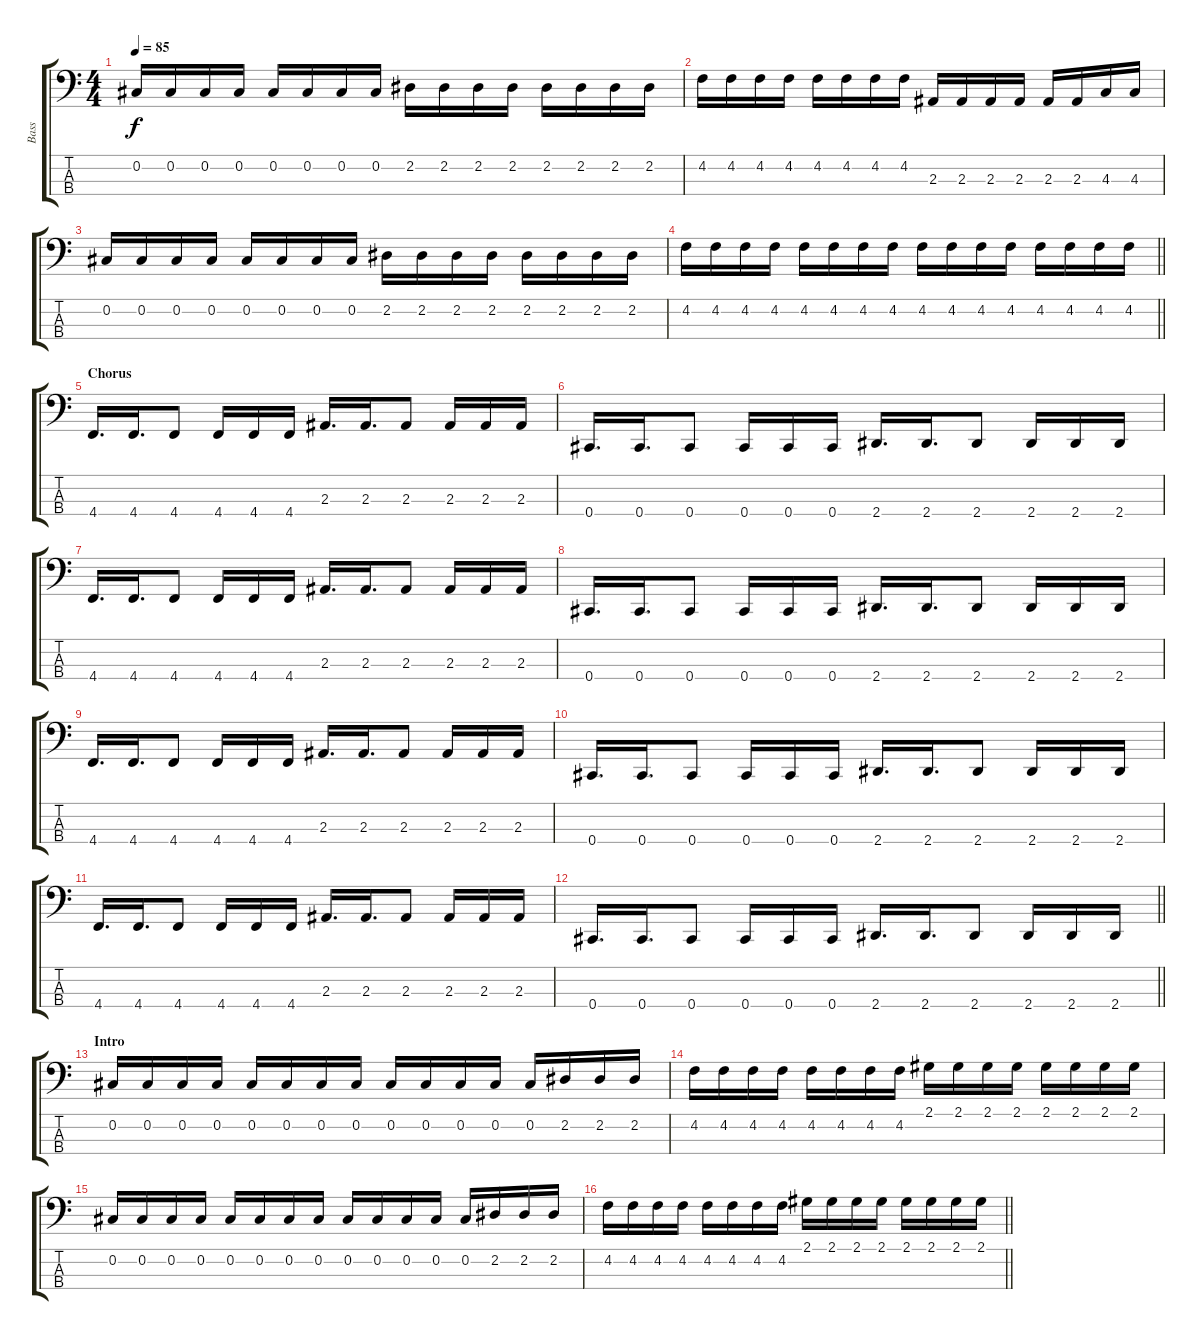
\track ("Bass" "Bass") {instrument electricbasspick}
\staff {score tabs}
\tuning (Gb2 Db2 Ab1 Db1) {hide}
\ts (4 4)
\tempo 85
\clef f4
\ks c
0.2.16{dy f} 0.2.16 0.2.16 0.2.16 0.2.16 0.2.16 0.2.16 0.2.16 2.2.16 2.2.16 2.2.16 2.2.16 2.2.16 2.2.16 2.2.16 2.2.16 |
4.2.16 4.2.16 4.2.16 4.2.16 4.2.16 4.2.16 4.2.16 4.2.16 2.3.16 2.3.16 2.3.16 2.3.16 2.3.16 2.3.16 4.3.16 4.3.16 |
0.2.16 0.2.16 0.2.16 0.2.16 0.2.16 0.2.16 0.2.16 0.2.16 2.2.16 2.2.16 2.2.16 2.2.16 2.2.16 2.2.16 2.2.16 2.2.16 |
\barLineRight lightlight
4.2.16 4.2.16 4.2.16 4.2.16 4.2.16 4.2.16 4.2.16 4.2.16 4.2.16 4.2.16 4.2.16 4.2.16 4.2.16 4.2.16 4.2.16 4.2.16 |
\section ("" "Chorus")
4.4.16{d} 4.4.16{d} 4.4.8 4.4.16 4.4.16 4.4.16 2.3.16{d} 2.3.16{d} 2.3.8 2.3.16 2.3.16 2.3.16 |
0.4.16{d} 0.4.16{d} 0.4.8 0.4.16 0.4.16 0.4.16 2.4.16{d} 2.4.16{d} 2.4.8 2.4.16 2.4.16 2.4.16 |
4.4.16{d} 4.4.16{d} 4.4.8 4.4.16 4.4.16 4.4.16 2.3.16{d} 2.3.16{d} 2.3.8 2.3.16 2.3.16 2.3.16 |
0.4.16{d} 0.4.16{d} 0.4.8 0.4.16 0.4.16 0.4.16 2.4.16{d} 2.4.16{d} 2.4.8 2.4.16 2.4.16 2.4.16 |
4.4.16{d} 4.4.16{d} 4.4.8 4.4.16 4.4.16 4.4.16 2.3.16{d} 2.3.16{d} 2.3.8 2.3.16 2.3.16 2.3.16 |
0.4.16{d} 0.4.16{d} 0.4.8 0.4.16 0.4.16 0.4.16 2.4.16{d} 2.4.16{d} 2.4.8 2.4.16 2.4.16 2.4.16 |
4.4.16{d} 4.4.16{d} 4.4.8 4.4.16 4.4.16 4.4.16 2.3.16{d} 2.3.16{d} 2.3.8 2.3.16 2.3.16 2.3.16 |
\barLineRight lightlight
0.4.16{d} 0.4.16{d} 0.4.8 0.4.16 0.4.16 0.4.16 2.4.16{d} 2.4.16{d} 2.4.8 2.4.16 2.4.16 2.4.16 |
\section ("" "Intro")
0.2.16 0.2.16 0.2.16 0.2.16 0.2.16 0.2.16 0.2.16 0.2.16 0.2.16 0.2.16 0.2.16 0.2.16 0.2.16 2.2.16 2.2.16 2.2.16 |
4.2.16 4.2.16 4.2.16 4.2.16 4.2.16 4.2.16 4.2.16 4.2.16 2.1.16 2.1.16 2.1.16 2.1.16 2.1.16 2.1.16 2.1.16 2.1.16 |
0.2.16 0.2.16 0.2.16 0.2.16 0.2.16 0.2.16 0.2.16 0.2.16 0.2.16 0.2.16 0.2.16 0.2.16 0.2.16 2.2.16 2.2.16 2.2.16 |
\barLineRight lightlight
4.2.16 4.2.16 4.2.16 4.2.16 4.2.16 4.2.16 4.2.16 4.2.16 2.1.16 2.1.16 2.1.16 2.1.16 2.1.16 2.1.16 2.1.16 2.1.16
